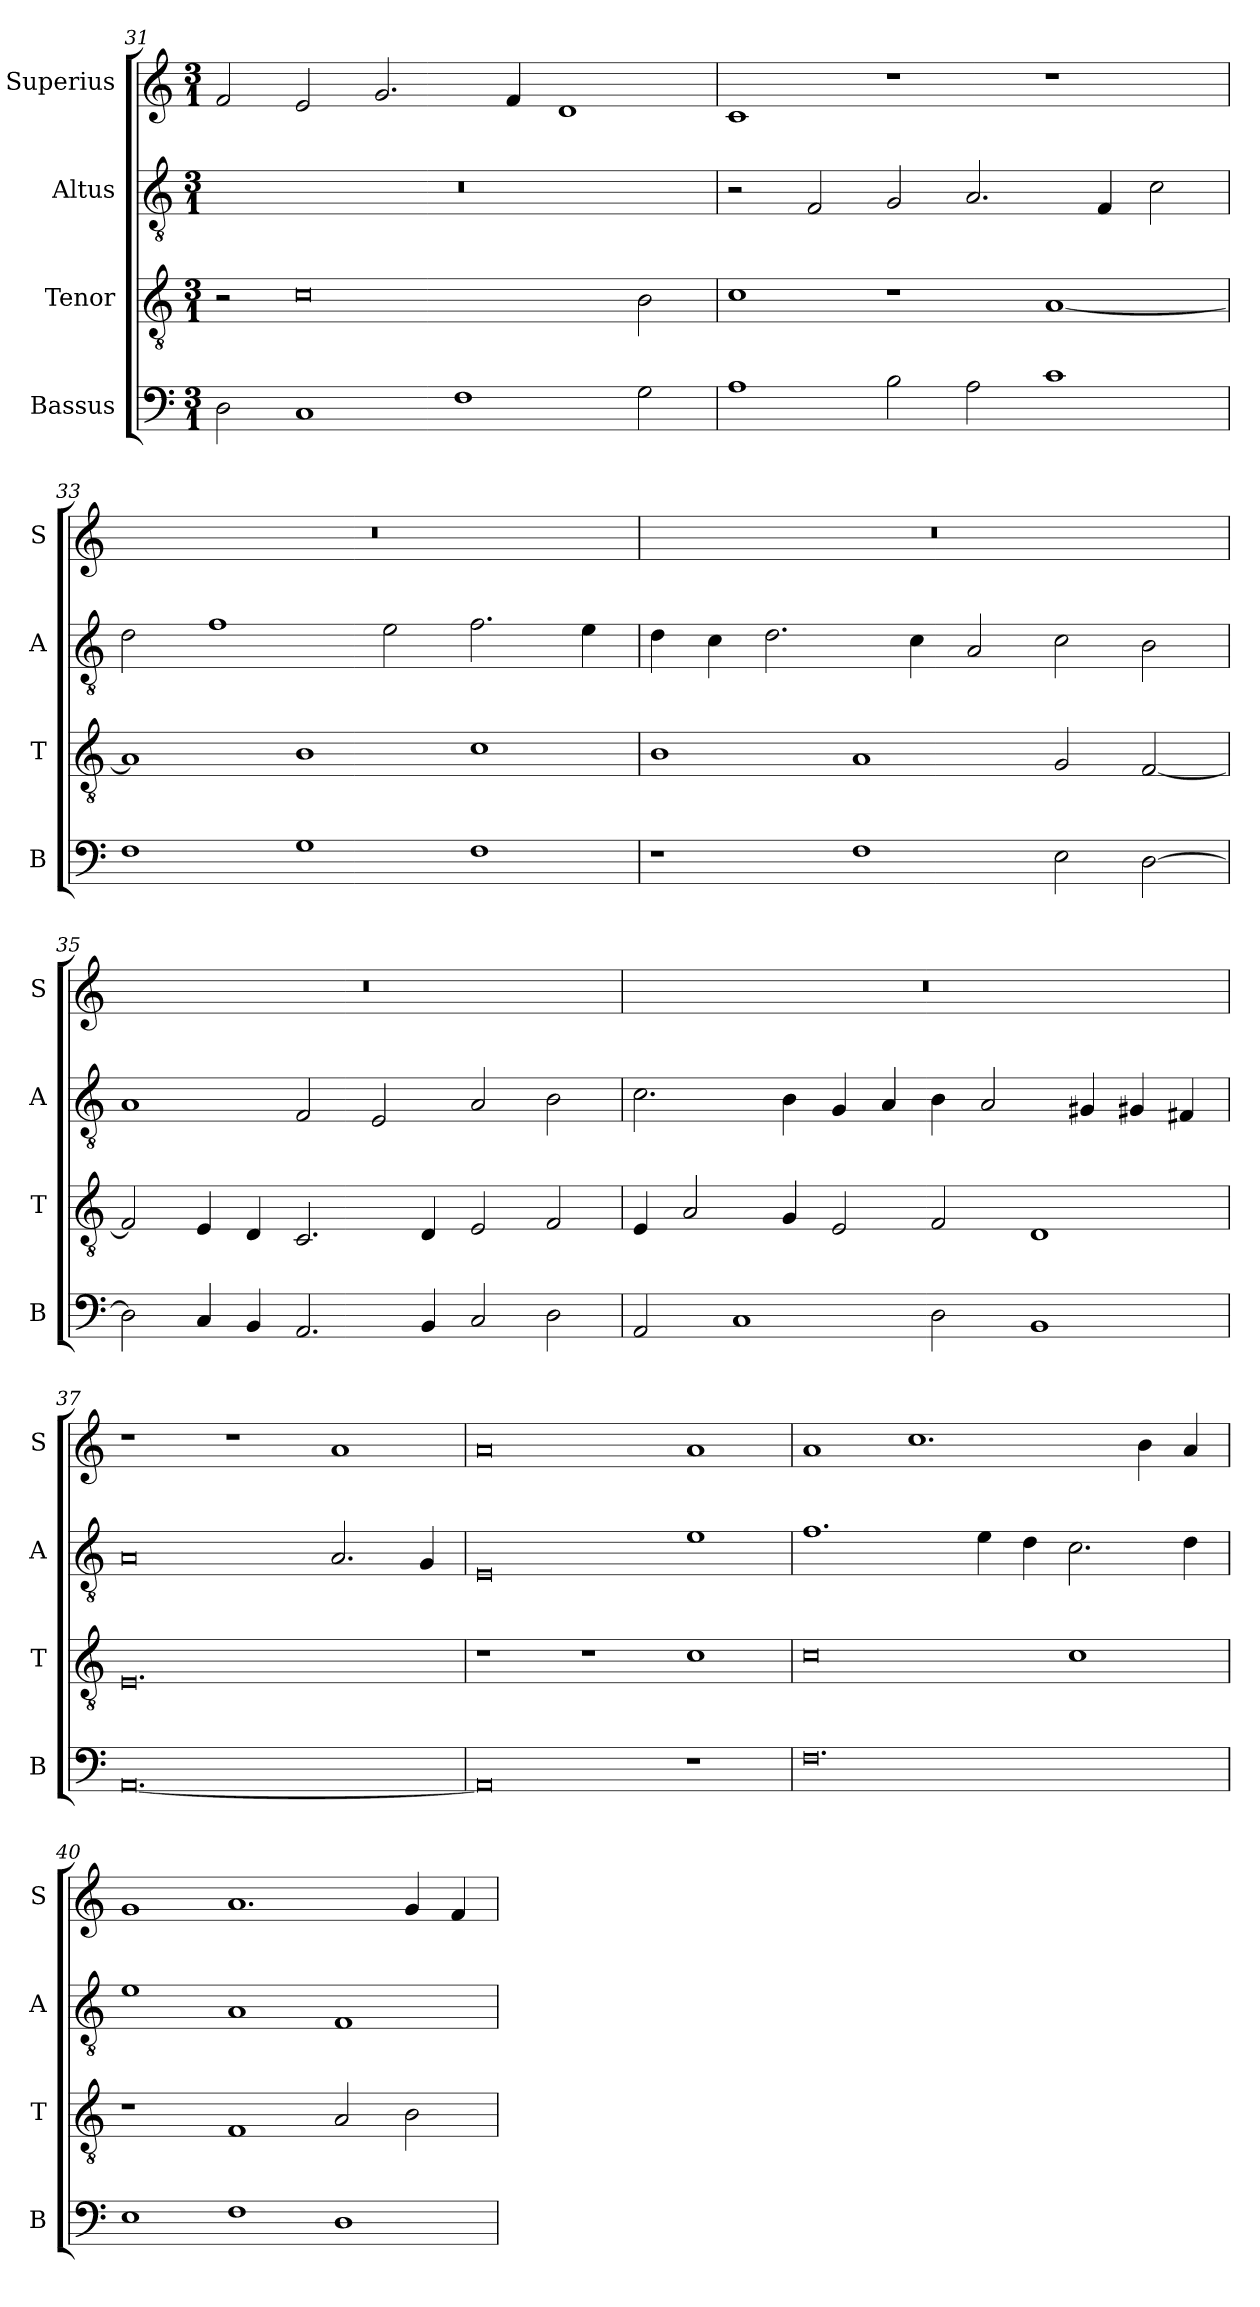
**kern	**kern	**kern	**kern
*part4	*part3	*part2	*part1
*staff4	*staff3	*staff2	*staff1
*I"Bassus	*I"Tenor	*I"Altus	*I"Superius
*I'B	*I'T	*I'A	*I'S
*clefF4	*clefGv2	*clefGv2	*clefG2
*k[]	*k[]	*k[]	*k[]
*M3/1	*M3/1	*M3/1	*M3/1
=31	=31	=31	=31
2D\	2r	0.r	2f/
1C	0c	.	2e/
.	.	.	2.g/
1F	.	.	.
.	.	.	4f/
.	.	.	1d
2G\	2B\	.	.
=32	=32	=32	=32
1A	1c	2r	1c
.	.	2F/	.
2B\	1r	2G/	1r
2A\	.	2.A/	.
1c	[1A	.	1r
.	.	4F/	.
.	.	2c\	.
=33	=33	=33	=33
1F	1A]	2d\	0.r
.	.	1f	.
1G	1B	.	.
.	.	2e\	.
1F	1c	2.f\	.
.	.	4e\	.
=34	=34	=34	=34
1r	1B	4d\	0.r
.	.	4c\	.
.	.	2.d\	.
1F	1A	.	.
.	.	4c\	.
.	.	2A/	.
2E\	2G/	2c\	.
[2D\	[2F/	2B\	.
=35	=35	=35	=35
2D\]	2F/]	1A	0.r
4C/	4E/	.	.
4BB/	4D/	.	.
2.AA/	2.C/	2F/	.
.	.	2E/	.
4BB/	4D/	.	.
2C/	2E/	2A/	.
2D\	2F/	2B\	.
=36	=36	=36	=36
2AA/	4E/	2.c\	0.r
.	2A/	.	.
1C	.	.	.
.	4G/	4B\	.
.	2E/	4G/	.
.	.	4A/	.
2D\	2F/	4B\	.
.	.	2A/	.
1BB	1D	.	.
.	.	4G#X/	.
.	.	4G#X/	.
.	.	4F#X/	.
=37	=37	=37	=37
[0.AA	0.E	0A	1r
.	.	.	1r
.	.	2.A/	1a
.	.	4G/	.
=38	=38	=38	=38
0AA]	1r	0E	0a
.	1r	.	.
1r	1c	1e	1a
=39	=39	=39	=39
0.F	0c	1.f	1a
.	.	.	1.cc
.	.	4e\	.
.	.	4d\	.
.	1c	2.c\	.
.	.	.	4b\
.	.	4d\	4a/
=40	=40	=40	=40
1E	1r	1e	1g
1F	1F	1A	1.a
1D	2A/	1F	.
.	2B\	.	4g/
.	.	.	4f/
=	=	=	=
*-	*-	*-	*-
